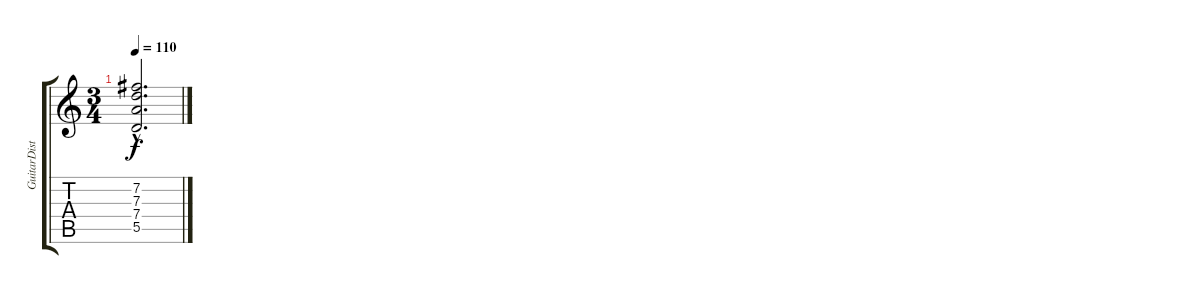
\track ("GuitarDist" "GuitarDist") {instrument distortionguitar}
\staff {score tabs}
\tuning (E4 B3 G3 D3 A2 E2) {hide}
\ts (3 4)
\tempo 110
\clef g2
\ks c
(7.2{hac t} 7.3{hac t} 7.4{hac t} 5.5{hac t}).2{d dy f}
